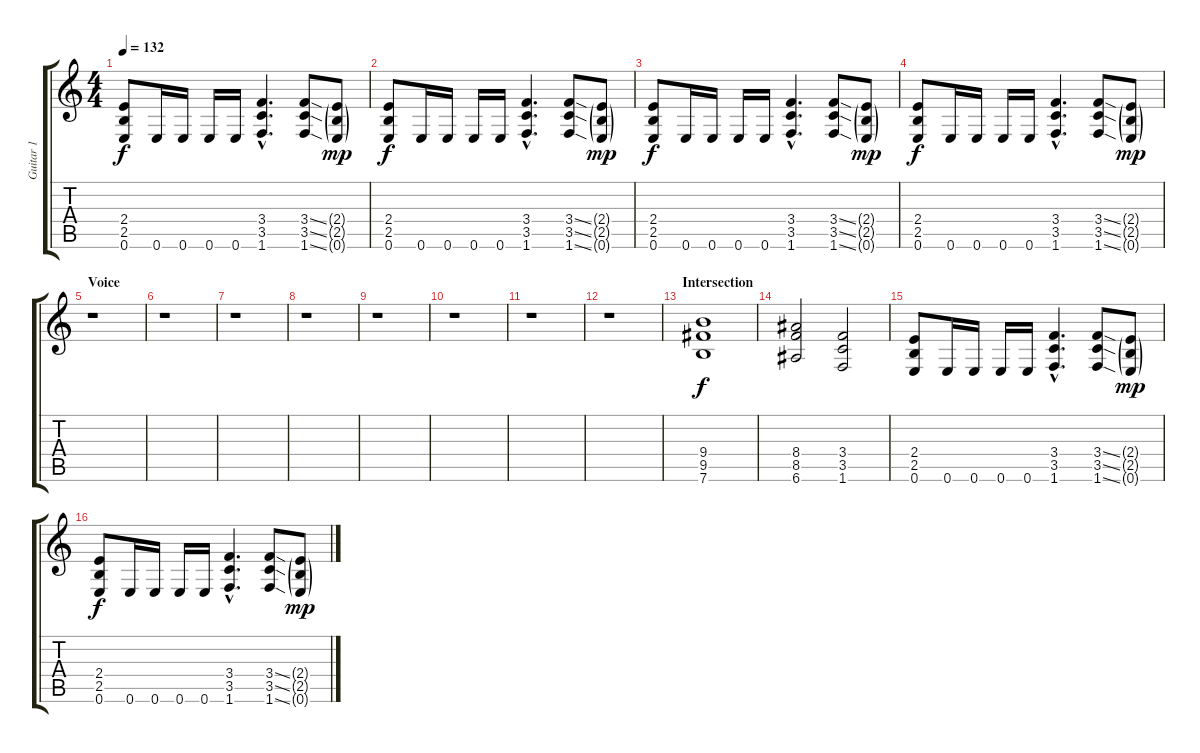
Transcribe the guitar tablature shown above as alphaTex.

\track ("Guitar 1" "Guitar 1") {instrument distortionguitar}
\staff {score tabs}
\tuning (E4 B3 G3 D3 A2 E2) {hide}
\ts (4 4)
\tempo 132
\clef g2
\ks c
(2.4 2.5 0.6).8{dy f} 0.6.16 0.6.16 0.6.16 0.6.16 (3.4{hac} 3.5{hac} 1.6{hac}).4{d} (3.4{ss} 3.5{ss} 1.6{ss}).8 (2.4{g} 2.5{g} 0.6{g}).8{dy mp} |
(2.4 2.5 0.6).8{dy f} 0.6.16 0.6.16 0.6.16 0.6.16 (3.4{hac} 3.5{hac} 1.6{hac}).4{d} (3.4{ss} 3.5{ss} 1.6{ss}).8 (2.4{g} 2.5{g} 0.6{g}).8{dy mp} |
(2.4 2.5 0.6).8{dy f} 0.6.16 0.6.16 0.6.16 0.6.16 (3.4{hac} 3.5{hac} 1.6{hac}).4{d} (3.4{ss} 3.5{ss} 1.6{ss}).8 (2.4{g} 2.5{g} 0.6{g}).8{dy mp} |
(2.4 2.5 0.6).8{dy f} 0.6.16 0.6.16 0.6.16 0.6.16 (3.4{hac} 3.5{hac} 1.6{hac}).4{d} (3.4{ss} 3.5{ss} 1.6{ss}).8 (2.4{g} 2.5{g} 0.6{g}).8{dy mp} |
\section ("" "Voice")
r.1 |
r.1 |
r.1 |
r.1 |
r.1 |
r.1 |
r.1 |
r.1 |
\section ("" "Intersection")
(9.4 9.5 7.6).1{dy f} |
(8.4 8.5 6.6).2 (3.4 3.5 1.6).2 |
(2.4 2.5 0.6).8 0.6.16 0.6.16 0.6.16 0.6.16 (3.4{hac} 3.5{hac} 1.6{hac}).4{d} (3.4{ss} 3.5{ss} 1.6{ss}).8 (2.4{g} 2.5{g} 0.6{g}).8{dy mp} |
(2.4 2.5 0.6).8{dy f} 0.6.16 0.6.16 0.6.16 0.6.16 (3.4{hac} 3.5{hac} 1.6{hac}).4{d} (3.4{ss} 3.5{ss} 1.6{ss}).8 (2.4{g} 2.5{g} 0.6{g}).8{dy mp}
